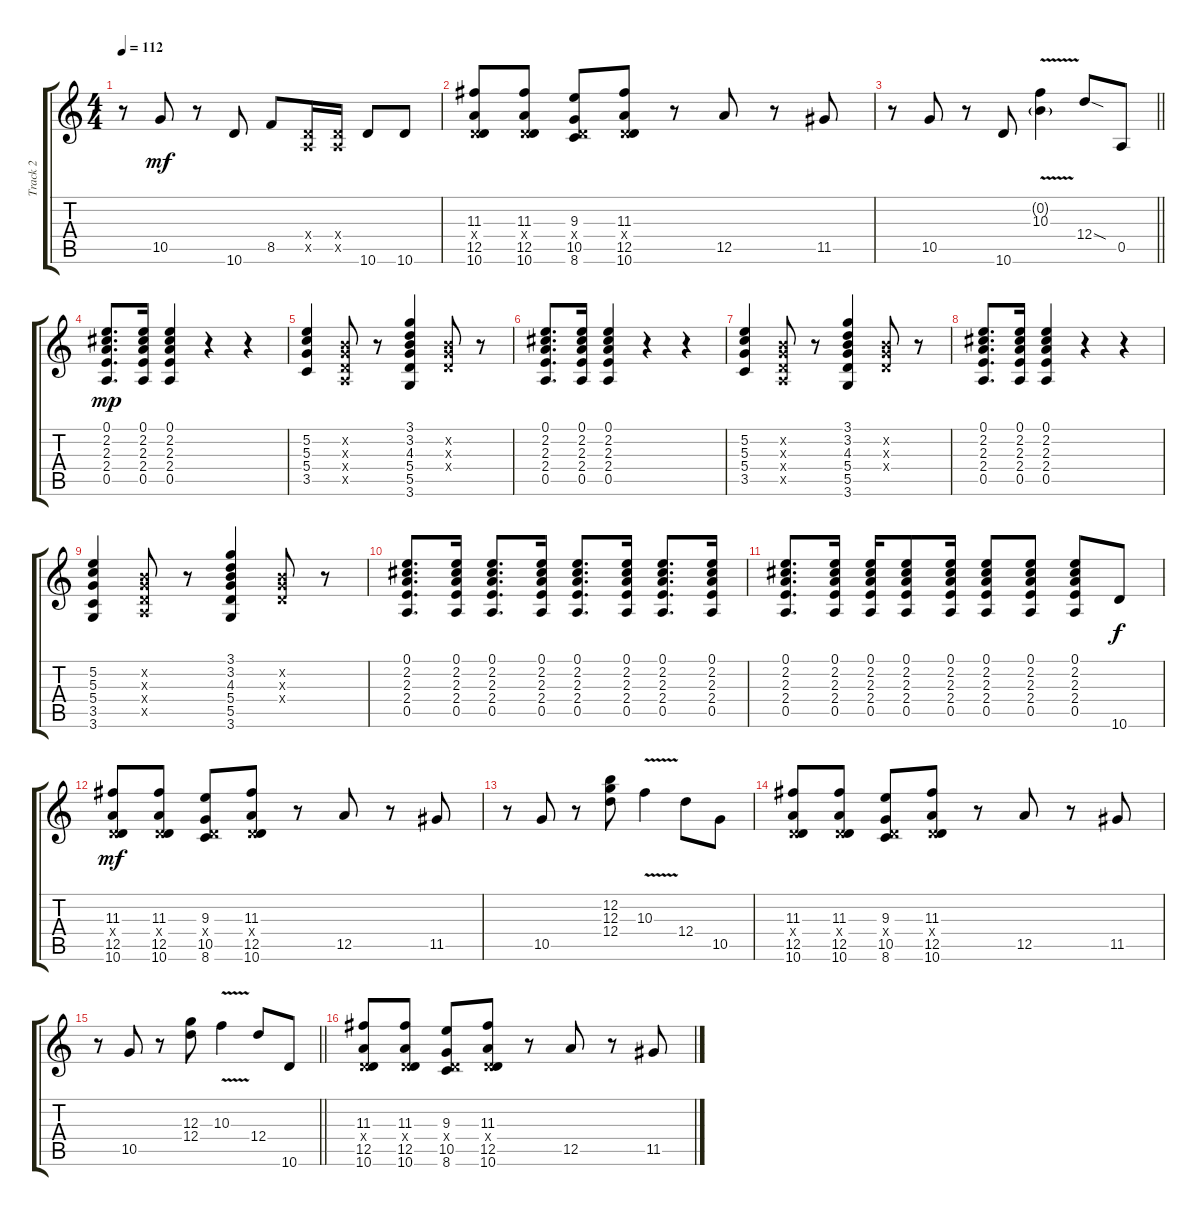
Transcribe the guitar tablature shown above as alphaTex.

\track ("Track 2" "Track 2") {instrument overdrivenguitar}
\staff {score tabs}
\tuning (E4 B3 G3 D3 A2 E2) {hide}
\ts (4 4)
\tempo 112
\clef g2
\ks c
r.8{dy mf} 10.5.8 r.8 10.6.8 8.5.8 (0.4{x} 0.5{x}).16 (0.4{x} 0.5{x}).16 10.6.8 10.6.8 |
(11.3 0.4{x} 12.5 10.6).8 (11.3 0.4{x} 12.5 10.6).8 (9.3 0.4{x} 10.5 8.6).8 (11.3 0.4{x} 12.5 10.6).8 r.8 12.5.8 r.8 11.5.8 |
\barLineRight lightlight
r.8 10.5.8 r.8 10.6.8 (0.2{v g} 10.3{v}).4 12.4{sod}.8 0.5.8 |
(0.1 2.2 2.3 2.4 0.5).8{d dy mp} (0.1 2.2 2.3 2.4 0.5).16 (0.1 2.2 2.3 2.4 0.5).4 r.4 r.4 |
(5.2 5.3 5.4 3.5).4 (0.2{x} 0.3{x} 0.4{x} 0.5{x}).8 r.8 (3.1 3.2 4.3 5.4 5.5 3.6).4 (0.2{x} 0.3{x} 0.4{x}).8 r.8 |
(0.1 2.2 2.3 2.4 0.5).8{d} (0.1 2.2 2.3 2.4 0.5).16 (0.1 2.2 2.3 2.4 0.5).4 r.4 r.4 |
(5.2 5.3 5.4 3.5).4 (0.2{x} 0.3{x} 0.4{x} 0.5{x}).8 r.8 (3.1 3.2 4.3 5.4 5.5 3.6).4 (0.2{x} 0.3{x} 0.4{x}).8 r.8 |
(0.1 2.2 2.3 2.4 0.5).8{d} (0.1 2.2 2.3 2.4 0.5).16 (0.1 2.2 2.3 2.4 0.5).4 r.4 r.4 |
(5.2 5.3 5.4 3.5 3.6).4 (0.2{x} 0.3{x} 0.4{x} 0.5{x}).8 r.8 (3.1 3.2 4.3 5.4 5.5 3.6).4 (0.2{x} 0.3{x} 0.4{x}).8 r.8 |
(0.1 2.2 2.3 2.4 0.5).8{d} (0.1 2.2 2.3 2.4 0.5).16 (0.1 2.2 2.3 2.4 0.5).8{d} (0.1 2.2 2.3 2.4 0.5).16 (0.1 2.2 2.3 2.4 0.5).8{d} (0.1 2.2 2.3 2.4 0.5).16 (0.1 2.2 2.3 2.4 0.5).8{d} (0.1 2.2 2.3 2.4 0.5).16 |
(0.1 2.2 2.3 2.4 0.5).8{d} (0.1 2.2 2.3 2.4 0.5).16 (0.1 2.2 2.3 2.4 0.5).16 (0.1 2.2 2.3 2.4 0.5).8 (0.1 2.2 2.3 2.4 0.5).16 (0.1 2.2 2.3 2.4 0.5).8 (0.1 2.2 2.3 2.4 0.5).8 (0.1 2.2 2.3 2.4 0.5).8 10.6.8{dy f} |
(11.3 0.4{x} 12.5 10.6).8{dy mf} (11.3 0.4{x} 12.5 10.6).8 (9.3 0.4{x} 10.5 8.6).8 (11.3 0.4{x} 12.5 10.6).8 r.8 12.5.8 r.8 11.5.8 |
r.8 10.5.8 r.8 (12.2 12.3 12.4).8 10.3{v}.4 12.4.8 10.5.8 |
(11.3 0.4{x} 12.5 10.6).8 (11.3 0.4{x} 12.5 10.6).8 (9.3 0.4{x} 10.5 8.6).8 (11.3 0.4{x} 12.5 10.6).8 r.8 12.5.8 r.8 11.5.8 |
\barLineRight lightlight
r.8 10.5.8 r.8 (12.3 12.4).8 10.3{v}.4 12.4.8 10.6.8 |
(11.3 0.4{x} 12.5 10.6).8 (11.3 0.4{x} 12.5 10.6).8 (9.3 0.4{x} 10.5 8.6).8 (11.3 0.4{x} 12.5 10.6).8 r.8 12.5.8 r.8 11.5.8
